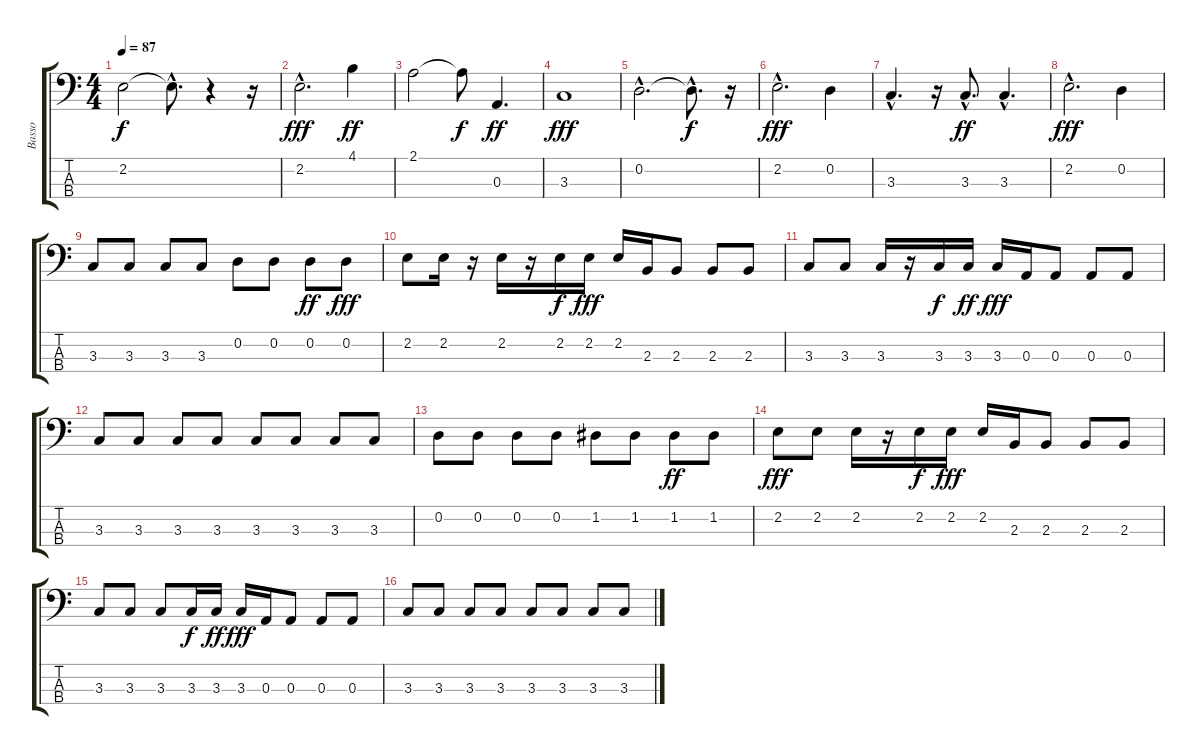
\track ("Basso" "Basso") {instrument fretlessbass}
\staff {score tabs}
\tuning (G2 D2 A1 E1) {hide}
\ts (4 4)
\tempo 87
\clef f4
\ks c
2.2{t}.2{dy f} 2.2{hac t}.8{d} r.4 r.16 |
2.2{hac}.2{d dy fff} 4.1.4{dy ff} |
2.1.2 2.1{t}.8{dy f} 0.3.4{d dy ff} |
3.3.1{dy fff} |
0.2{hac}.2{d} 0.2{hac t}.8{d dy f} r.16 |
2.2{hac}.2{d dy fff} 0.2.4 |
3.3{hac}.4{d} r.16 3.3{hac}.8{d dy ff} 3.3{hac}.4{d} |
2.2{hac}.2{d dy fff} 0.2.4 |
3.3.8 3.3.8 3.3.8 3.3.8 0.2.8 0.2.8 0.2.8{dy ff} 0.2.8{dy fff} |
2.2.8 2.2.16 r.16 2.2.16 r.16 2.2.16{dy f} 2.2.16{dy fff} 2.2.16 2.3.16 2.3.8 2.3.8 2.3.8 |
3.3.8 3.3.8 3.3.16 r.16 3.3.16{dy f} 3.3.16{dy ff} 3.3.16{dy fff} 0.3.16 0.3.8 0.3.8 0.3.8 |
3.3.8 3.3.8 3.3.8 3.3.8 3.3.8 3.3.8 3.3.8 3.3.8 |
0.2.8 0.2.8 0.2.8 0.2.8 1.2.8 1.2.8 1.2.8{dy ff} 1.2.8 |
2.2.8{dy fff} 2.2.8 2.2.16 r.16 2.2.16{dy f} 2.2.16{dy fff} 2.2.16 2.3.16 2.3.8 2.3.8 2.3.8 |
3.3.8 3.3.8 3.3.8 3.3.16{dy f} 3.3.16{dy ff} 3.3.16{dy fff} 0.3.16 0.3.8 0.3.8 0.3.8 |
3.3.8 3.3.8 3.3.8 3.3.8 3.3.8 3.3.8 3.3.8 3.3.8
